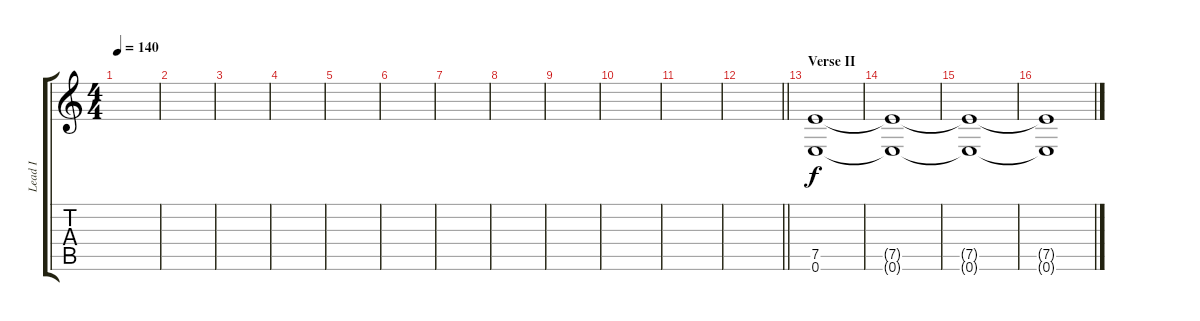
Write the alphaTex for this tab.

\track ("Lead I" "Lead I") {instrument distortionguitar}
\staff {score tabs}
\tuning (E4 B3 G3 D3 A2 E2) {hide}
\ts (4 4)
\tempo 140
\clef g2
\ks c
|
|
|
|
|
|
|
|
|
|
|
\barLineRight lightlight
|
\section ("" "Verse II")
(7.5 0.6).1 |
(7.5{t} 0.6{t}).1 |
(7.5{t} 0.6{t}).1 |
(7.5{t} 0.6{t}).1
